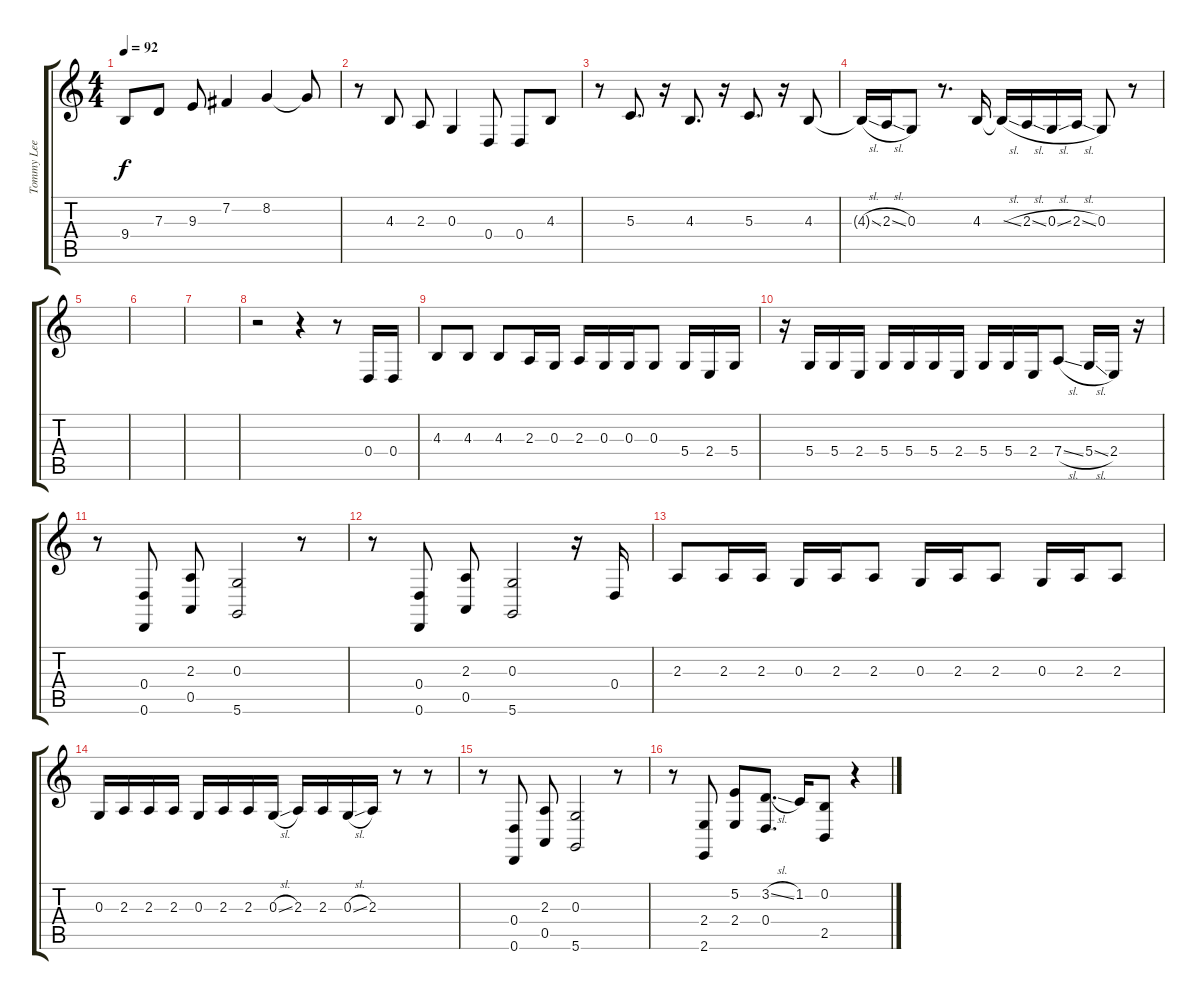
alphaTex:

\track ("Tommy Lee Singin'" "Tommy Lee ") {instrument clarinet}
\staff {score tabs}
\tuning (E4 B3 G3 D3 A2 D2) {hide}
\ts (4 4)
\tempo 92
\clef g2
\ks c
9.4.8{dy f} 7.3.8 9.3.8 7.2.4 8.2.4 8.2{t}.8 |
r.8 4.3.8 2.3.8 0.3.4 0.4.8 0.4.8 4.3.8 |
r.8 5.3.8{d} r.16 4.3.8{d} r.16 5.3.8{d} r.16 4.3.8 |
4.3{sl t}.16 2.3{sl}.16 0.3.8 r.8{d} 4.3.16 4.3{sl t}.16 2.3{sl}.16 0.3{sl}.16 2.3{sl}.16 0.3.8 r.8 |
|
|
|
r.2 r.4 r.8 0.4.16 0.4.16 |
4.3.8 4.3.8 4.3.8 2.3.16 0.3.16 2.3.16 0.3.16 0.3.16 0.3.8 5.4.16 2.4.16 5.4.16 |
r.16 5.4.16 5.4.16 2.4.16 5.4.16 5.4.16 5.4.16 2.4.16 5.4.16 5.4.16 2.4.16 7.4{sl}.8 5.4{sl}.16 2.4.16 r.16 |
r.8 (0.4 0.6).8 (2.3 0.5).8 (0.3 5.6).2 r.8 |
r.8 (0.4 0.6).8 (2.3 0.5).8 (0.3 5.6).2 r.16 0.4.16 |
2.3.8 2.3.16 2.3.16 0.3.16 2.3.16 2.3.8 0.3.16 2.3.16 2.3.8 0.3.16 2.3.16 2.3.8 |
0.3.16 2.3.16 2.3.16 2.3.16 0.3.16 2.3.16 2.3.16 0.3{sl}.16 2.3.16 2.3.16 0.3{sl}.16 2.3.16 r.8 r.8 |
r.8 (0.4 0.6).8 (2.3 0.5).8 (0.3 5.6).2 r.8 |
r.8 (2.4 2.6).8 (5.2 2.4).8 (3.2{sl} 0.4).8{d} 1.2.16 (0.2 2.5).8 r.4
